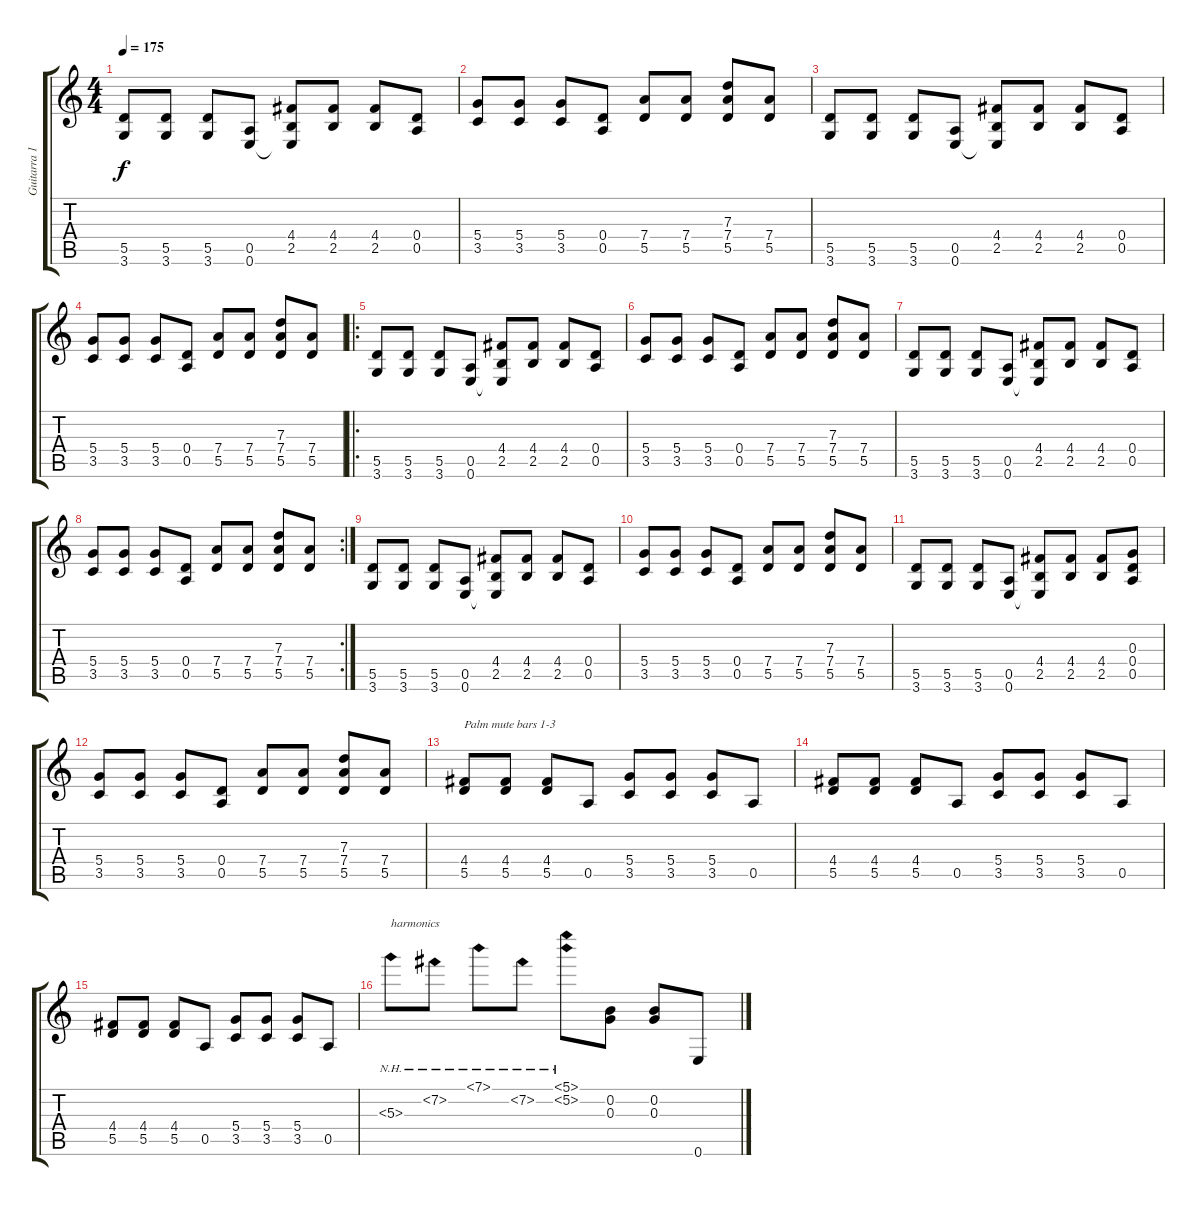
\track ("Guitarra 1 Billie Joe" "Guitarra 1") {instrument distortionguitar}
\staff {score tabs}
\tuning (E4 B3 G3 D3 A2 E2) {hide}
\ts (4 4)
\tempo 175
\clef g2
\ks c
(5.5 3.6).8{dy f} (5.5 3.6).8 (5.5 3.6).8 (0.5 0.6).8 (4.4 2.5 0.6{t}).8 (4.4 2.5).8 (4.4 2.5).8 (0.4 0.5).8 |
(5.4 3.5).8 (5.4 3.5).8 (5.4 3.5).8 (0.4 0.5).8 (7.4 5.5).8 (7.4 5.5).8 (7.3 7.4 5.5).8 (7.4 5.5).8 |
(5.5 3.6).8 (5.5 3.6).8 (5.5 3.6).8 (0.5 0.6).8 (4.4 2.5 0.6{t}).8 (4.4 2.5).8 (4.4 2.5).8 (0.4 0.5).8 |
(5.4 3.5).8 (5.4 3.5).8 (5.4 3.5).8 (0.4 0.5).8 (7.4 5.5).8 (7.4 5.5).8 (7.3 7.4 5.5).8 (7.4 5.5).8 |
\ro
(5.5 3.6).8 (5.5 3.6).8 (5.5 3.6).8 (0.5 0.6).8 (4.4 2.5 0.6{t}).8 (4.4 2.5).8 (4.4 2.5).8 (0.4 0.5).8 |
(5.4 3.5).8 (5.4 3.5).8 (5.4 3.5).8 (0.4 0.5).8 (7.4 5.5).8 (7.4 5.5).8 (7.3 7.4 5.5).8 (7.4 5.5).8 |
(5.5 3.6).8 (5.5 3.6).8 (5.5 3.6).8 (0.5 0.6).8 (4.4 2.5 0.6{t}).8 (4.4 2.5).8 (4.4 2.5).8 (0.4 0.5).8 |
\rc 2
(5.4 3.5).8 (5.4 3.5).8 (5.4 3.5).8 (0.4 0.5).8 (7.4 5.5).8 (7.4 5.5).8 (7.3 7.4 5.5).8 (7.4 5.5).8 |
(5.5 3.6).8 (5.5 3.6).8 (5.5 3.6).8 (0.5 0.6).8 (4.4 2.5 0.6{t}).8 (4.4 2.5).8 (4.4 2.5).8 (0.4 0.5).8 |
(5.4 3.5).8 (5.4 3.5).8 (5.4 3.5).8 (0.4 0.5).8 (7.4 5.5).8 (7.4 5.5).8 (7.3 7.4 5.5).8 (7.4 5.5).8 |
(5.5 3.6).8 (5.5 3.6).8 (5.5 3.6).8 (0.5 0.6).8 (4.4 2.5 0.6{t}).8 (4.4 2.5).8 (4.4 2.5).8 (0.3 0.4 0.5).8 |
(5.4 3.5).8 (5.4 3.5).8 (5.4 3.5).8 (0.4 0.5).8 (7.4 5.5).8 (7.4 5.5).8 (7.3 7.4 5.5).8 (7.4 5.5).8 |
(4.4 5.5).8{txt "Palm mute bars 1-3"} (4.4 5.5).8 (4.4 5.5).8 0.5.8 (5.4 3.5).8 (5.4 3.5).8 (5.4 3.5).8 0.5.8 |
(4.4 5.5).8 (4.4 5.5).8 (4.4 5.5).8 0.5.8 (5.4 3.5).8 (5.4 3.5).8 (5.4 3.5).8 0.5.8 |
(4.4 5.5).8 (4.4 5.5).8 (4.4 5.5).8 0.5.8 (5.4 3.5).8 (5.4 3.5).8 (5.4 3.5).8 0.5.8 |
5.3{nh}.8{txt "harmonics" instrument distortionguitar} 7.2{nh}.8 7.1{nh}.8 7.2{nh}.8 (5.1{nh} 5.2{nh}).8 (0.2 0.3).8{volume 13 instrument distortionguitar} (0.2 0.3).8{instrument distortionguitar} 0.6.8{instrument distortionguitar}
